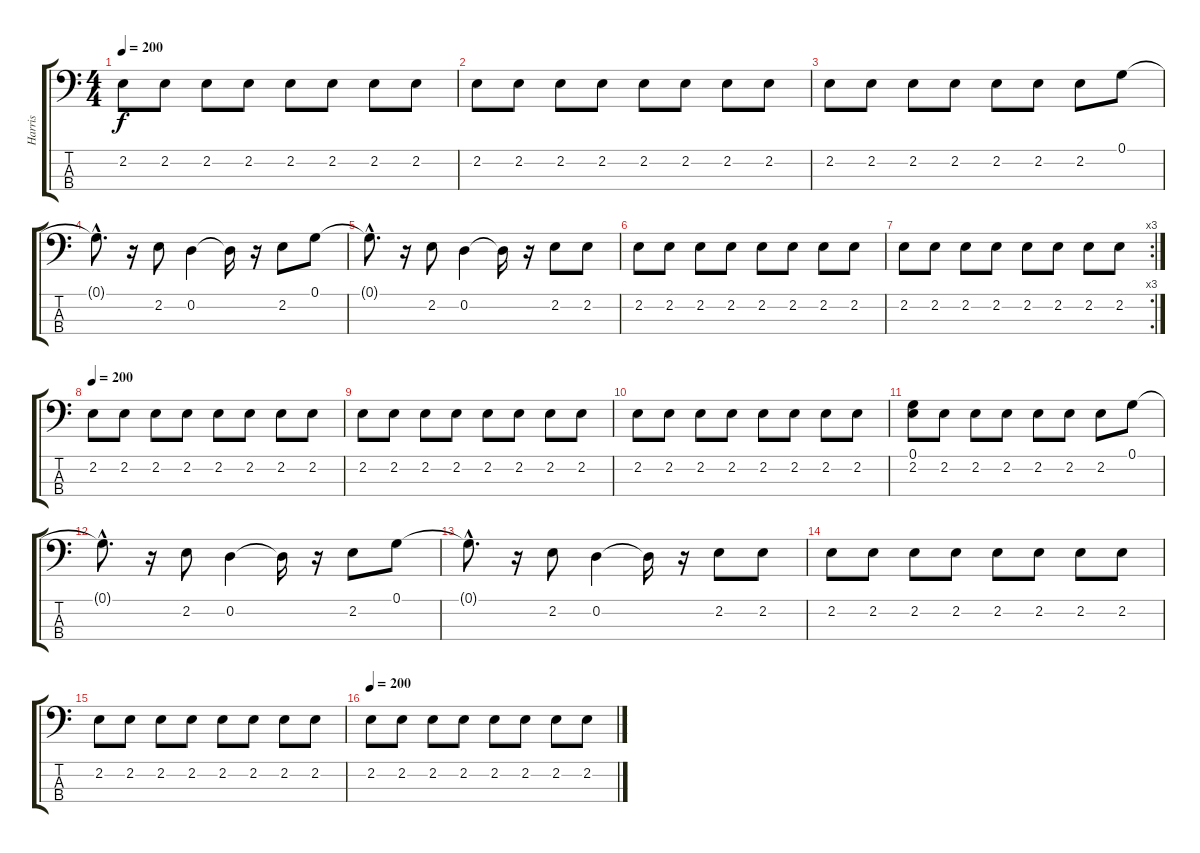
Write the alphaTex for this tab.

\track ("Harris" "Harris") {instrument electricbassfinger}
\staff {score tabs}
\tuning (G2 D2 A1 E1) {hide}
\ts (4 4)
\tempo 200
\clef f4
\ks c
2.2.8{dy f} 2.2.8 2.2.8 2.2.8 2.2.8 2.2.8 2.2.8 2.2.8 |
2.2.8 2.2.8 2.2.8 2.2.8 2.2.8 2.2.8 2.2.8 2.2.8 |
2.2.8 2.2.8 2.2.8 2.2.8 2.2.8 2.2.8 2.2.8 0.1.8 |
0.1{hac t}.8{d} r.16 2.2.8 0.2.4 0.2{t}.16 r.16 2.2.8 0.1.8 |
0.1{hac t}.8{d} r.16 2.2.8 0.2.4 0.2{t}.16 r.16 2.2.8 2.2.8 |
2.2.8 2.2.8 2.2.8 2.2.8 2.2.8 2.2.8 2.2.8 2.2.8 |
\rc 3
2.2.8 2.2.8 2.2.8 2.2.8 2.2.8 2.2.8 2.2.8 2.2.8 |
\tempo 200
2.2.8 2.2.8 2.2.8 2.2.8 2.2.8 2.2.8 2.2.8 2.2.8 |
2.2.8 2.2.8 2.2.8 2.2.8 2.2.8 2.2.8 2.2.8 2.2.8 |
2.2.8 2.2.8 2.2.8 2.2.8 2.2.8 2.2.8 2.2.8 2.2.8 |
(0.1 2.2).8 2.2.8 2.2.8 2.2.8 2.2.8 2.2.8 2.2.8 0.1.8 |
0.1{hac t}.8{d} r.16 2.2.8 0.2.4 0.2{t}.16 r.16 2.2.8 0.1.8 |
0.1{hac t}.8{d} r.16 2.2.8 0.2.4 0.2{t}.16 r.16 2.2.8 2.2.8 |
2.2.8 2.2.8 2.2.8 2.2.8 2.2.8 2.2.8 2.2.8 2.2.8 |
2.2.8 2.2.8 2.2.8 2.2.8 2.2.8 2.2.8 2.2.8 2.2.8 |
\tempo 200
2.2.8 2.2.8 2.2.8 2.2.8 2.2.8 2.2.8 2.2.8 2.2.8
